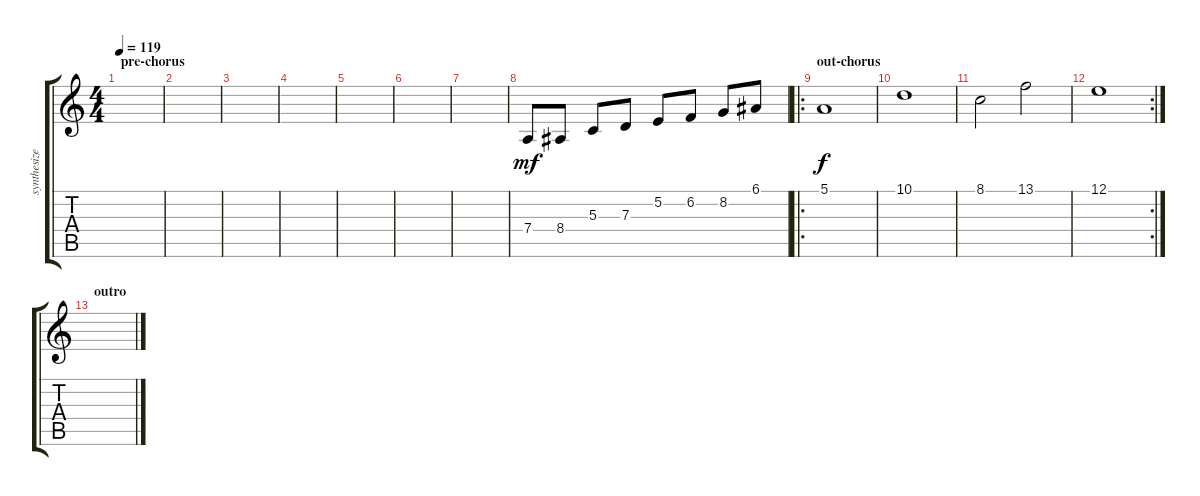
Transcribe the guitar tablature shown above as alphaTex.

\track ("synthesizer" "synthesize") {instrument tremolostrings}
\staff {score tabs}
\tuning (E4 B3 G3 D3 A2 E2) {hide}
\ts (4 4)
\section ("" "pre-chorus")
\tempo 119
\clef g2
\ks c
|
|
|
|
|
|
|
7.4.8{dy mf} 8.4.8 5.3.8 7.3.8 5.2.8 6.2.8 8.2.8 6.1.8 |
\ro
\section ("" "out-chorus")
5.1.1{dy f} |
10.1.1 |
8.1.2 13.1.2 |
\rc 2
12.1.1 |
\section ("" "outro")
